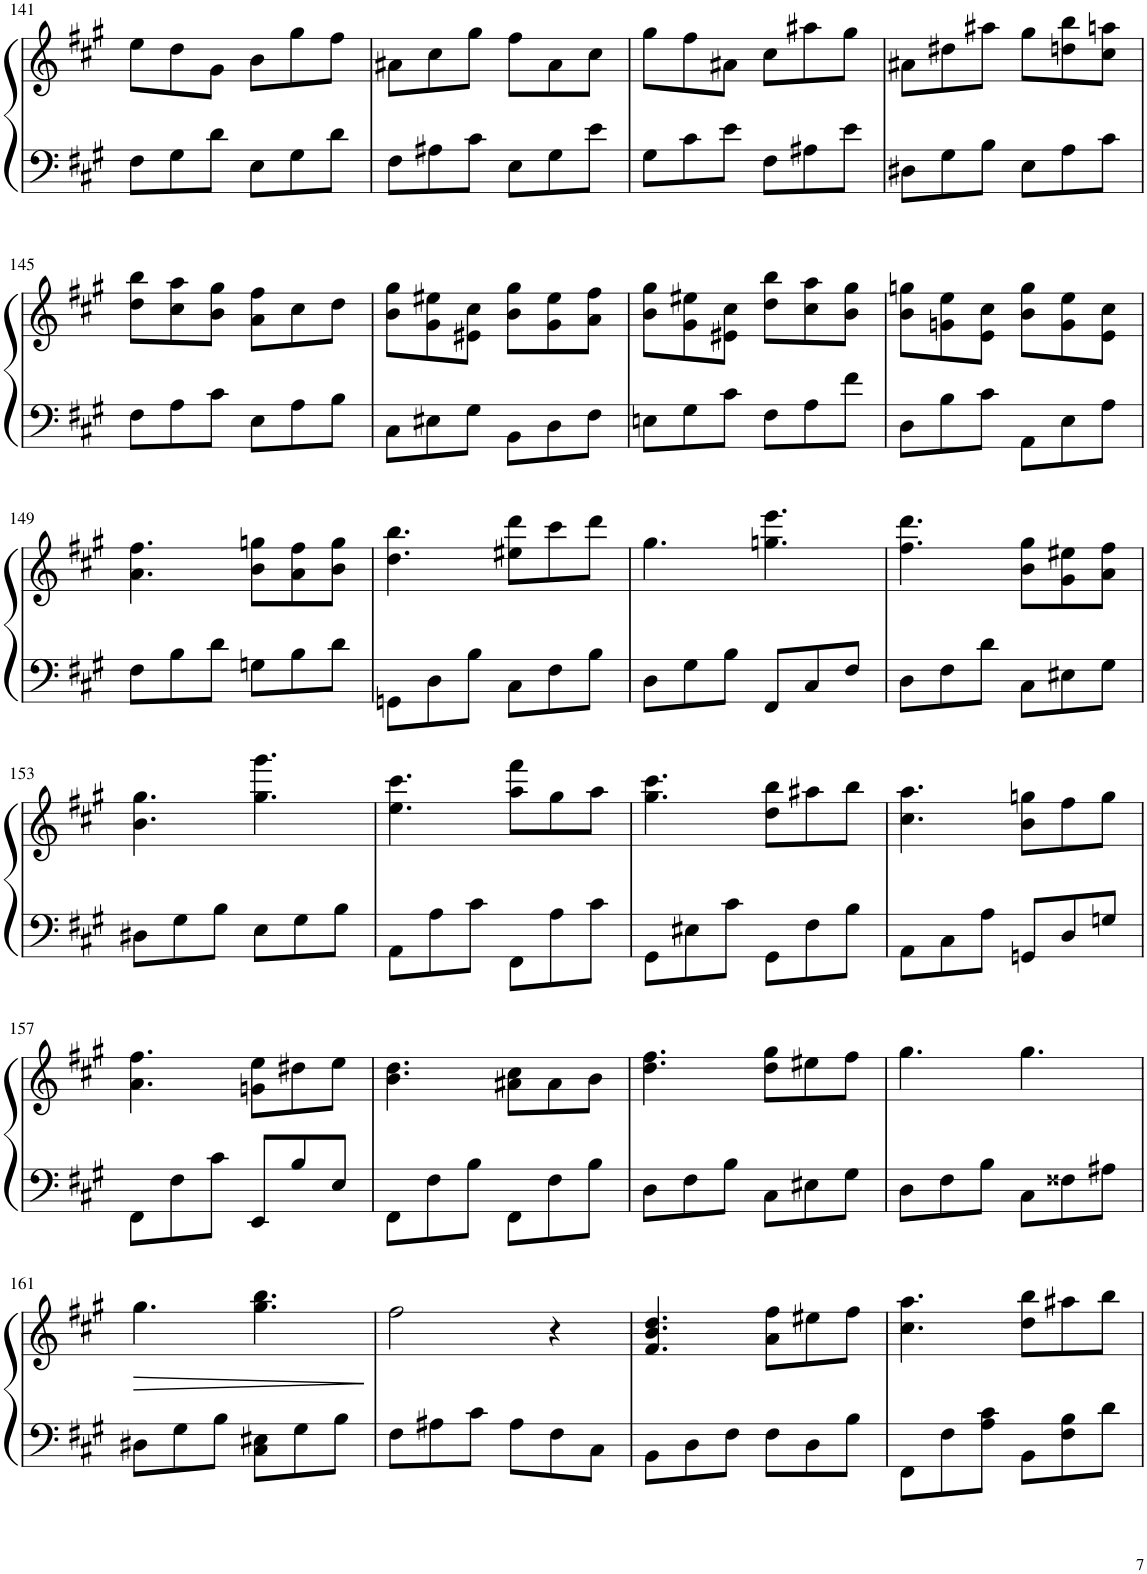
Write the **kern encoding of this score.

**kern	**kern	**dynam
*part1	*part1	*part1
*staff2	*staff1	*staff1/2
*I"unbenannt2	*	*
!!LO:PB:g=z
*clefF4	*clefG2	*
*k[f#c#g#]	*k[f#c#g#]	*
*M6/8	*M6/8	*
=141	=141	=141
8F#\L	8ee\L	.
8G#\	8dd\	.
8d\J	8g#\J	.
8E\L	8b\L	.
8G#\	8gg#\	.
8d\J	8ff#\J	.
=142	=142	=142
8F#\L	8a#X\L	.
8A#X\	8cc#\	.
8c#\J	8gg#\J	.
8E\L	8ff#\L	.
8G#\	8a#\	.
8e\J	8cc#\J	.
=143	=143	=143
8G#\L	8gg#\L	.
8c#\	8ff#\	.
8e\J	8a#X\J	.
8F#\L	8cc#\L	.
8A#X\	8aa#X\	.
8e\J	8gg#\J	.
=144	=144	=144
8D#X\L	8a#X\L	.
8G#\	8dd#X\	.
8B\J	8aa#X\J	.
8E\L	8gg#\L	.
8A\	8ddn\ 8bb\	.
8c#\J	8cc#\ 8aan\J	.
!!LO:LB:g=z
=145	=145	=145
8F#\L	8dd\ 8bb\L	.
8A\	8cc#\ 8aa\	.
8c#\J	8b\ 8gg#\J	.
8E\L	8a\ 8ff#\L	.
8A\	8cc#\	.
8B\J	8dd\J	.
=146	=146	=146
8C#\L	8b\ 8gg#\L	.
8E#X\	8g#\ 8ee#X\	.
8G#\J	8e#X\ 8cc#\J	.
8BB\L	8b\ 8gg#\L	.
8D\	8g#\ 8ee#\	.
8F#\J	8a\ 8ff#\J	.
=147	=147	=147
8En\L	8b\ 8gg#\L	.
8G#\	8g#\ 8ee#X\	.
8c#\J	8e#X\ 8cc#\J	.
8F#\L	8dd\ 8bb\L	.
8A\	8cc#\ 8aa\	.
8f#\J	8b\ 8gg#\J	.
=148	=148	=148
8D\L	8b\ 8ggn\L	.
8B\	8gn\ 8ee\	.
8c#\J	8e\ 8cc#\J	.
8AA\L	8b\ 8gg\L	.
8E\	8g\ 8ee\	.
8A\J	8e\ 8cc#\J	.
!!LO:LB:g=z
=149	=149	=149
8F#\L	4.a\ 4.ff#\	.
8B\	.	.
8d\J	.	.
8Gn\L	8b\ 8ggn\L	.
8B\	8a\ 8ff#\	.
8d\J	8b\ 8gg\J	.
=150	=150	=150
8GGn\L	4.dd\ 4.bb\	.
8D\	.	.
8B\J	.	.
8C#\L	8ee#X\ 8ddd\L	.
8F#\	8ccc#\	.
8B\J	8ddd\J	.
=151	=151	=151
8D\L	4.gg#\	.
8G#\	.	.
8B\J	.	.
8FF#/L	4.ggn\ 4.eee\	.
8C#/	.	.
8F#/J	.	.
=152	=152	=152
8D\L	4.ff#\ 4.ddd\	.
8F#\	.	.
8d\J	.	.
8C#\L	8b\ 8gg#\L	.
8E#X\	8g#\ 8ee#X\	.
8G#\J	8a\ 8ff#\J	.
!!LO:LB:g=z
=153	=153	=153
8D#X\L	4.b\ 4.gg#\	.
8G#\	.	.
8B\J	.	.
8E\L	4.gg#\ 4.ggg#\	.
8G#\	.	.
8B\J	.	.
=154	=154	=154
8AA\L	4.ee\ 4.ccc#\	.
8A\	.	.
8c#\J	.	.
8FF#\L	8aa\ 8fff#\L	.
8A\	8gg#\	.
8c#\J	8aa\J	.
=155	=155	=155
8GG#\L	4.gg#\ 4.ccc#\	.
8E#X\	.	.
8c#\J	.	.
8GG#\L	8dd\ 8bb\L	.
8F#\	8aa#X\	.
8B\J	8bb\J	.
=156	=156	=156
8AA\L	4.cc#\ 4.aa\	.
8C#\	.	.
8A\J	.	.
8GGn/L	8b\ 8ggn\L	.
8D/	8ff#\	.
8Gn/J	8gg\J	.
!!LO:LB:g=z
=157	=157	=157
8FF#\L	4.a\ 4.ff#\	.
8F#\	.	.
8c#\J	.	.
8EE/L	8gn\ 8ee\L	.
8B/	8dd#X\	.
8E/J	8ee\J	.
=158	=158	=158
8FF#\L	4.b\ 4.dd\	.
8F#\	.	.
8B\J	.	.
8FF#\L	8a#X\ 8cc#\L	.
8F#\	8a#\	.
8B\J	8b\J	.
=159	=159	=159
8D\L	4.dd\ 4.ff#\	.
8F#\	.	.
8B\J	.	.
8C#\L	8dd\ 8gg#\L	.
8E#X\	8ee#X\	.
8G#\J	8ff#\J	.
=160	=160	=160
8D\L	4.gg#\	.
8F#\	.	.
8B\J	.	.
8C#\L	4.gg#\	.
8F##X\	.	.
8A#X\J	.	.
!!LO:LB:g=z
=161	=161	=161
!	!	!LO:HP:b
8D#X\L	4.gg#\	>
8G#\	.	.
8B\J	.	.
8C#\ 8E#X\L	4.gg#\ 4.bb\	.
8G#\	.	.
8B\J	.	.
.	.	]
=162	=162	=162
8F#\L	2ff#\	.
8A#X\	.	.
8c#\J	.	.
8A#\L	.	.
8F#\	4r	.
8C#\J	.	.
=163	=163	=163
8BB\L	4.f#/ 4.b/ 4.dd/	.
8D\	.	.
8F#\J	.	.
8F#\L	8a\ 8ff#\L	.
8D\	8ee#X\	.
8B\J	8ff#\J	.
=164	=164	=164
8FF#\L	4.cc#\ 4.aa\	.
8F#\	.	.
8A\ 8c#\J	.	.
8BB\L	8dd\ 8bb\L	.
8F#\ 8B\	8aa#X\	.
8d\J	8bb\J	.
=	=	=
*-	*-	*-
